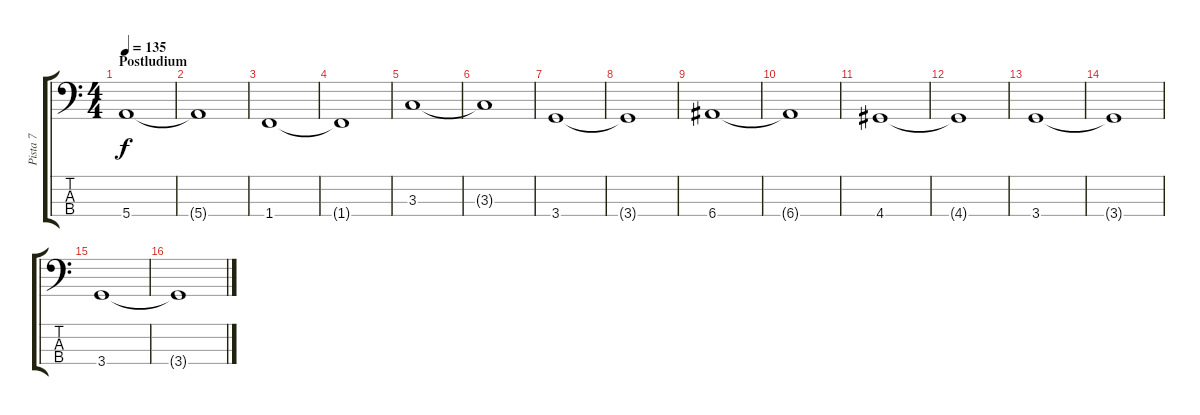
\track ("Pista 7" "Pista 7") {instrument electricbassfinger}
\staff {score tabs}
\tuning (G2 D2 A1 E1) {hide}
\ts (4 4)
\section ("" "Postludium")
\tempo 135
\clef f4
\ks c
5.4.1{dy f} |
5.4{t}.1 |
1.4.1 |
1.4{t}.1 |
3.3.1 |
3.3{t}.1 |
3.4.1 |
3.4{t}.1 |
6.4.1 |
6.4{t}.1 |
4.4.1 |
4.4{t}.1 |
3.4.1 |
3.4{t}.1 |
3.4.1 |
3.4{t}.1
